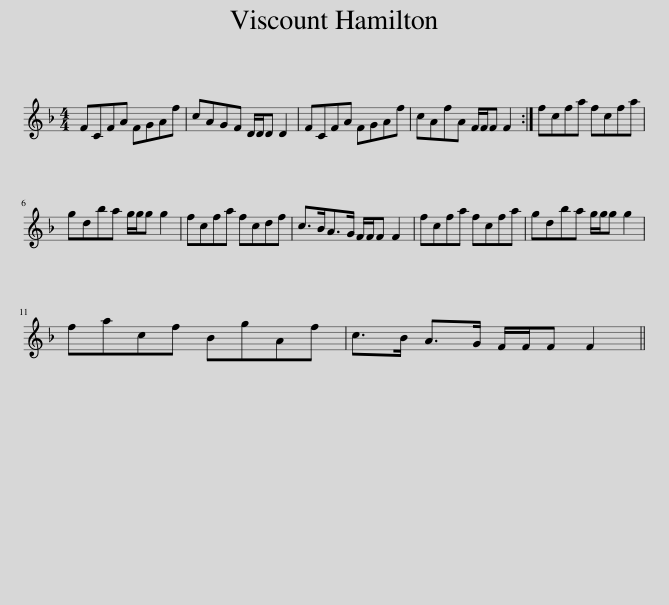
X:1
L:1/8
M:4/4
I:linebreak $
K:F
V:1 treble
V:1
 FCFA FGAf | cAGF D/D/D D2 | FCFA FGAf | cAfA F/F/F F2 :| fcfa fcfa |$ %5
 gdba g/g/g g2 | fcfa fcdf | c>BA>G F/F/F F2 | fcfa fcfa | gdba g/g/g g2 |$ %10
 facf BgAf | c>B A>G F/F/F F2 || %12
